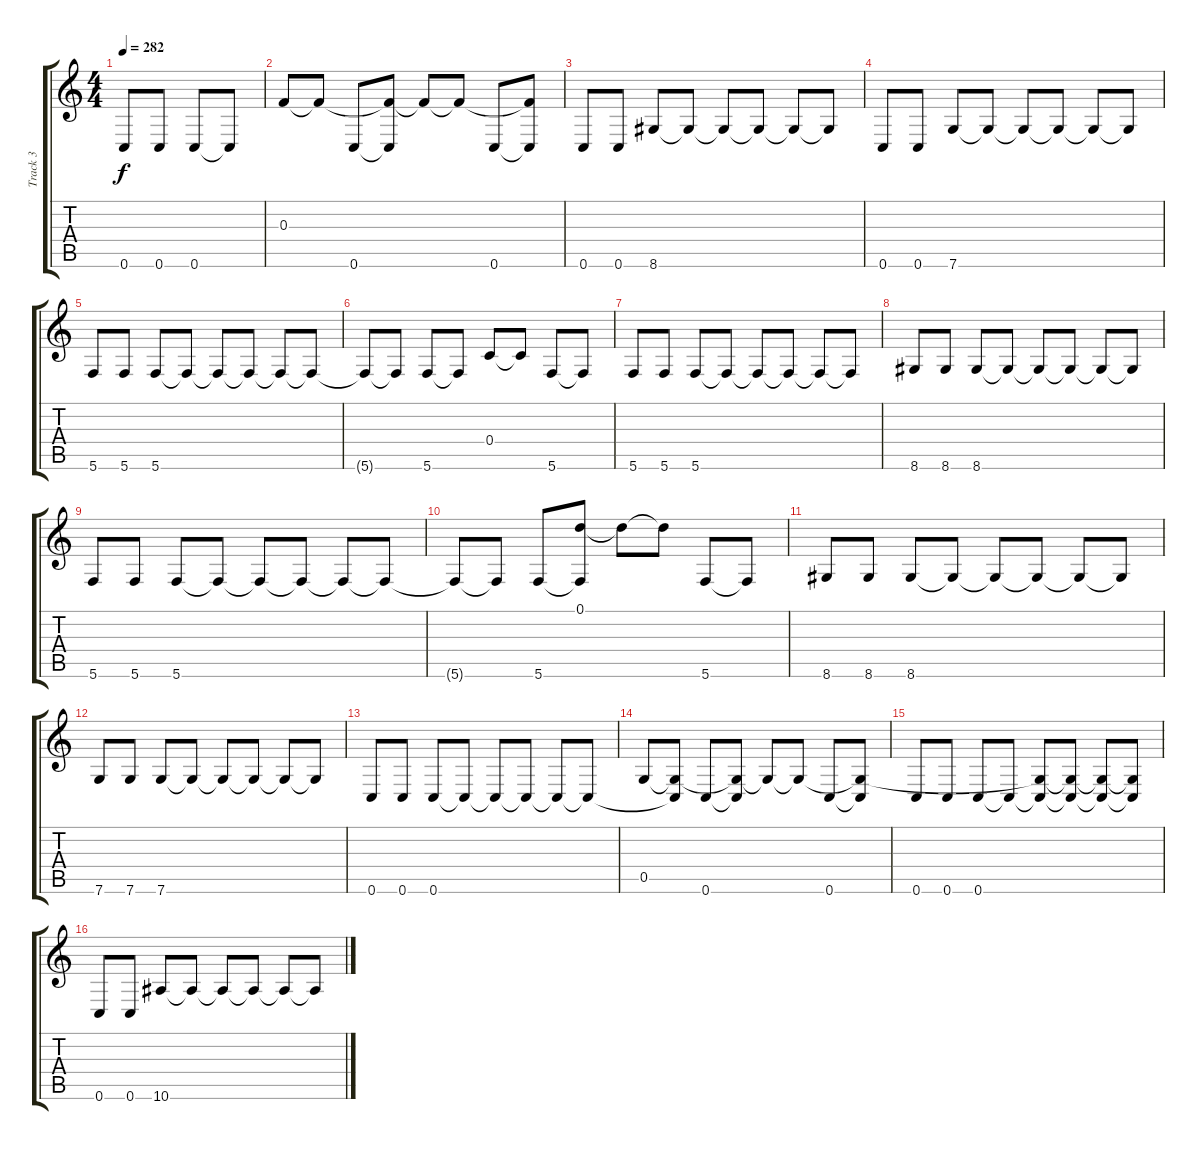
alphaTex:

\track ("Track 3" "Track 3") {instrument electricbasspick}
\staff {score tabs}
\tuning (D4 A3 F3 C3 G2 C2) {hide}
\ts (4 4)
\tempo 282
\clef g2
\ks c
0.6.8{dy f} 0.6.8 0.6.8 0.6{t}.8 |
0.3.8 0.3{t}.8 0.6.8 (0.3{t} 0.6{t}).8 0.3{t}.8 0.3{t}.8 0.6.8 (0.3{t} 0.6{t}).8 |
0.6.8 0.6.8 8.6.8 8.6{t}.8 8.6{t}.8 8.6{t}.8 8.6{t}.8 8.6{t}.8 |
0.6.8 0.6.8 7.6.8 7.6{t}.8 7.6{t}.8 7.6{t}.8 7.6{t}.8 7.6{t}.8 |
5.6.8 5.6.8 5.6.8 5.6{t}.8 5.6{t}.8 5.6{t}.8 5.6{t}.8 5.6{t}.8 |
5.6{t}.8 5.6{t}.8 5.6.8 5.6{t}.8 0.4.8 0.4{t}.8 5.6.8 5.6{t}.8 |
5.6.8 5.6.8 5.6.8 5.6{t}.8 5.6{t}.8 5.6{t}.8 5.6{t}.8 5.6{t}.8 |
8.6.8 8.6.8 8.6.8 8.6{t}.8 8.6{t}.8 8.6{t}.8 8.6{t}.8 8.6{t}.8 |
5.6.8 5.6.8 5.6.8 5.6{t}.8 5.6{t}.8 5.6{t}.8 5.6{t}.8 5.6{t}.8 |
5.6{t}.8 5.6{t}.8 5.6.8 (0.1 5.6{t}).8 0.1{t}.8 0.1{t}.8 5.6.8 5.6{t}.8 |
8.6.8 8.6.8 8.6.8 8.6{t}.8 8.6{t}.8 8.6{t}.8 8.6{t}.8 8.6{t}.8 |
7.6.8 7.6.8 7.6.8 7.6{t}.8 7.6{t}.8 7.6{t}.8 7.6{t}.8 7.6{t}.8 |
0.6.8 0.6.8 0.6.8 0.6{t}.8 0.6{t}.8 0.6{t}.8 0.6{t}.8 0.6{t}.8 |
0.5.8 (0.5{t} 0.6{t}).8 0.6.8 (0.5{t} 0.6{t}).8 0.5{t}.8 0.5{t}.8 0.6.8 (0.5{t} 0.6{t}).8 |
0.6.8 0.6.8 0.6.8 0.6{t}.8 (0.5{t} 0.6{t}).8 (0.5{t} 0.6{t}).8 (0.5{t} 0.6{t}).8 (0.5{t} 0.6{t}).8 |
0.6.8 0.6.8 10.6.8 10.6{t}.8 10.6{t}.8 10.6{t}.8 10.6{t}.8 10.6{t}.8
